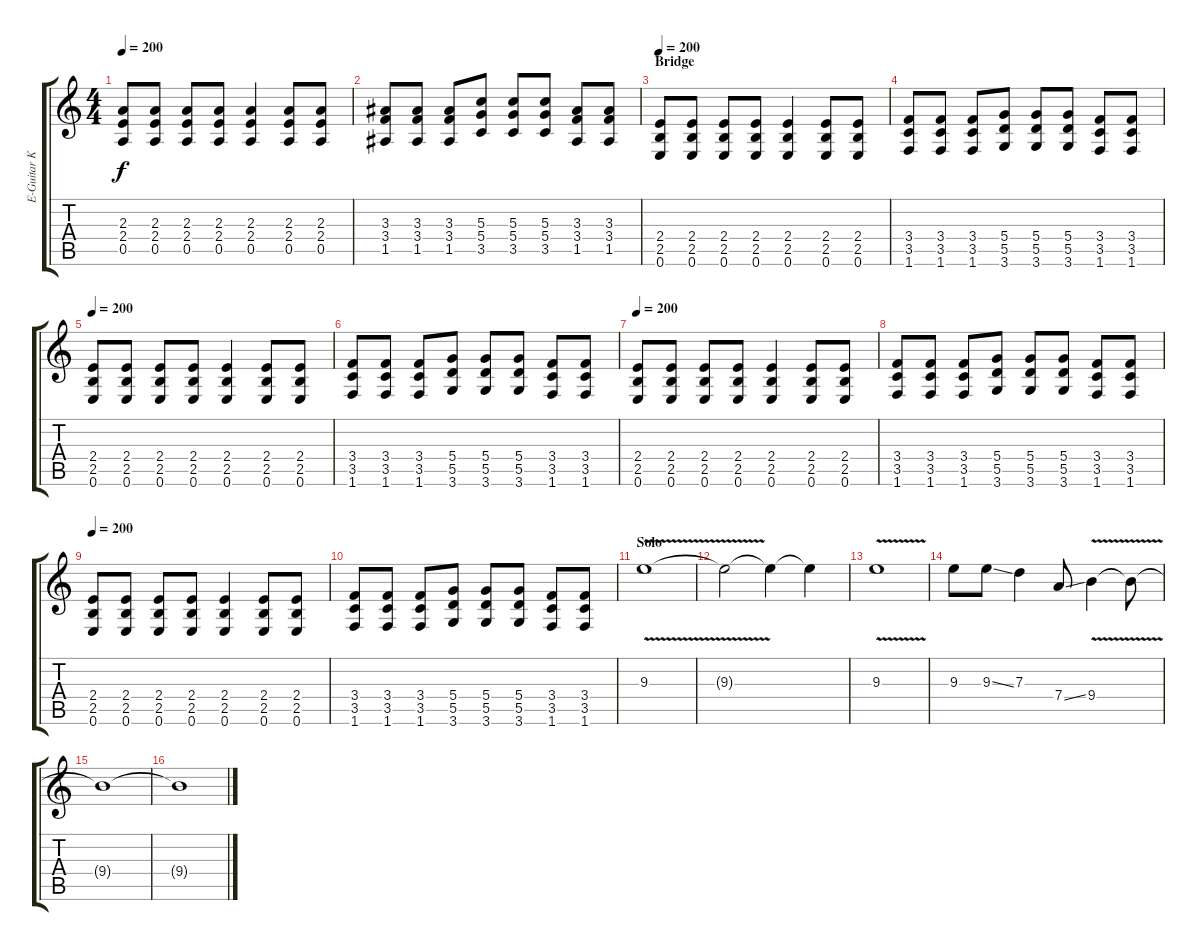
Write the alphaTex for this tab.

\track ("E-Guitar Kurt Cobain" "E-Guitar K") {instrument distortionguitar}
\staff {score tabs}
\tuning (E4 B3 G3 D3 A2 E2) {hide}
\ts (4 4)
\tempo 200
\clef g2
\ks c
(2.3 2.4 0.5).8{dy f} (2.3 2.4 0.5).8 (2.3 2.4 0.5).8 (2.3 2.4 0.5).8 (2.3 2.4 0.5).4 (2.3 2.4 0.5).8 (2.3 2.4 0.5).8 |
(3.3 3.4 1.5).8 (3.3 3.4 1.5).8 (3.3 3.4 1.5).8 (5.3 5.4 3.5).8 (5.3 5.4 3.5).8 (5.3 5.4 3.5).8 (3.3 3.4 1.5).8 (3.3 3.4 1.5).8 |
\section ("" "Bridge")
\tempo 200
(2.4 2.5 0.6).8 (2.4 2.5 0.6).8 (2.4 2.5 0.6).8 (2.4 2.5 0.6).8 (2.4 2.5 0.6).4 (2.4 2.5 0.6).8 (2.4 2.5 0.6).8 |
(3.4 3.5 1.6).8 (3.4 3.5 1.6).8 (3.4 3.5 1.6).8 (5.4 5.5 3.6).8 (5.4 5.5 3.6).8 (5.4 5.5 3.6).8 (3.4 3.5 1.6).8 (3.4 3.5 1.6).8 |
\tempo 200
(2.4 2.5 0.6).8 (2.4 2.5 0.6).8 (2.4 2.5 0.6).8 (2.4 2.5 0.6).8 (2.4 2.5 0.6).4 (2.4 2.5 0.6).8 (2.4 2.5 0.6).8 |
(3.4 3.5 1.6).8 (3.4 3.5 1.6).8 (3.4 3.5 1.6).8 (5.4 5.5 3.6).8 (5.4 5.5 3.6).8 (5.4 5.5 3.6).8 (3.4 3.5 1.6).8 (3.4 3.5 1.6).8 |
\tempo 200
(2.4 2.5 0.6).8 (2.4 2.5 0.6).8 (2.4 2.5 0.6).8 (2.4 2.5 0.6).8 (2.4 2.5 0.6).4 (2.4 2.5 0.6).8 (2.4 2.5 0.6).8 |
(3.4 3.5 1.6).8 (3.4 3.5 1.6).8 (3.4 3.5 1.6).8 (5.4 5.5 3.6).8 (5.4 5.5 3.6).8 (5.4 5.5 3.6).8 (3.4 3.5 1.6).8 (3.4 3.5 1.6).8 |
\tempo 200
(2.4 2.5 0.6).8 (2.4 2.5 0.6).8 (2.4 2.5 0.6).8 (2.4 2.5 0.6).8 (2.4 2.5 0.6).4 (2.4 2.5 0.6).8 (2.4 2.5 0.6).8 |
(3.4 3.5 1.6).8 (3.4 3.5 1.6).8 (3.4 3.5 1.6).8 (5.4 5.5 3.6).8 (5.4 5.5 3.6).8 (5.4 5.5 3.6).8 (3.4 3.5 1.6).8 (3.4 3.5 1.6).8 |
\section ("" "Solo")
9.3{v}.1 |
9.3{t}.2 9.3{t}.4 9.3{t}.4 |
9.3{v}.1 |
9.3.8 9.3{ss}.8 7.3.4 7.4{ss}.8 9.4{v}.4 9.4{t}.8 |
9.4{t}.1 |
9.4{t}.1
